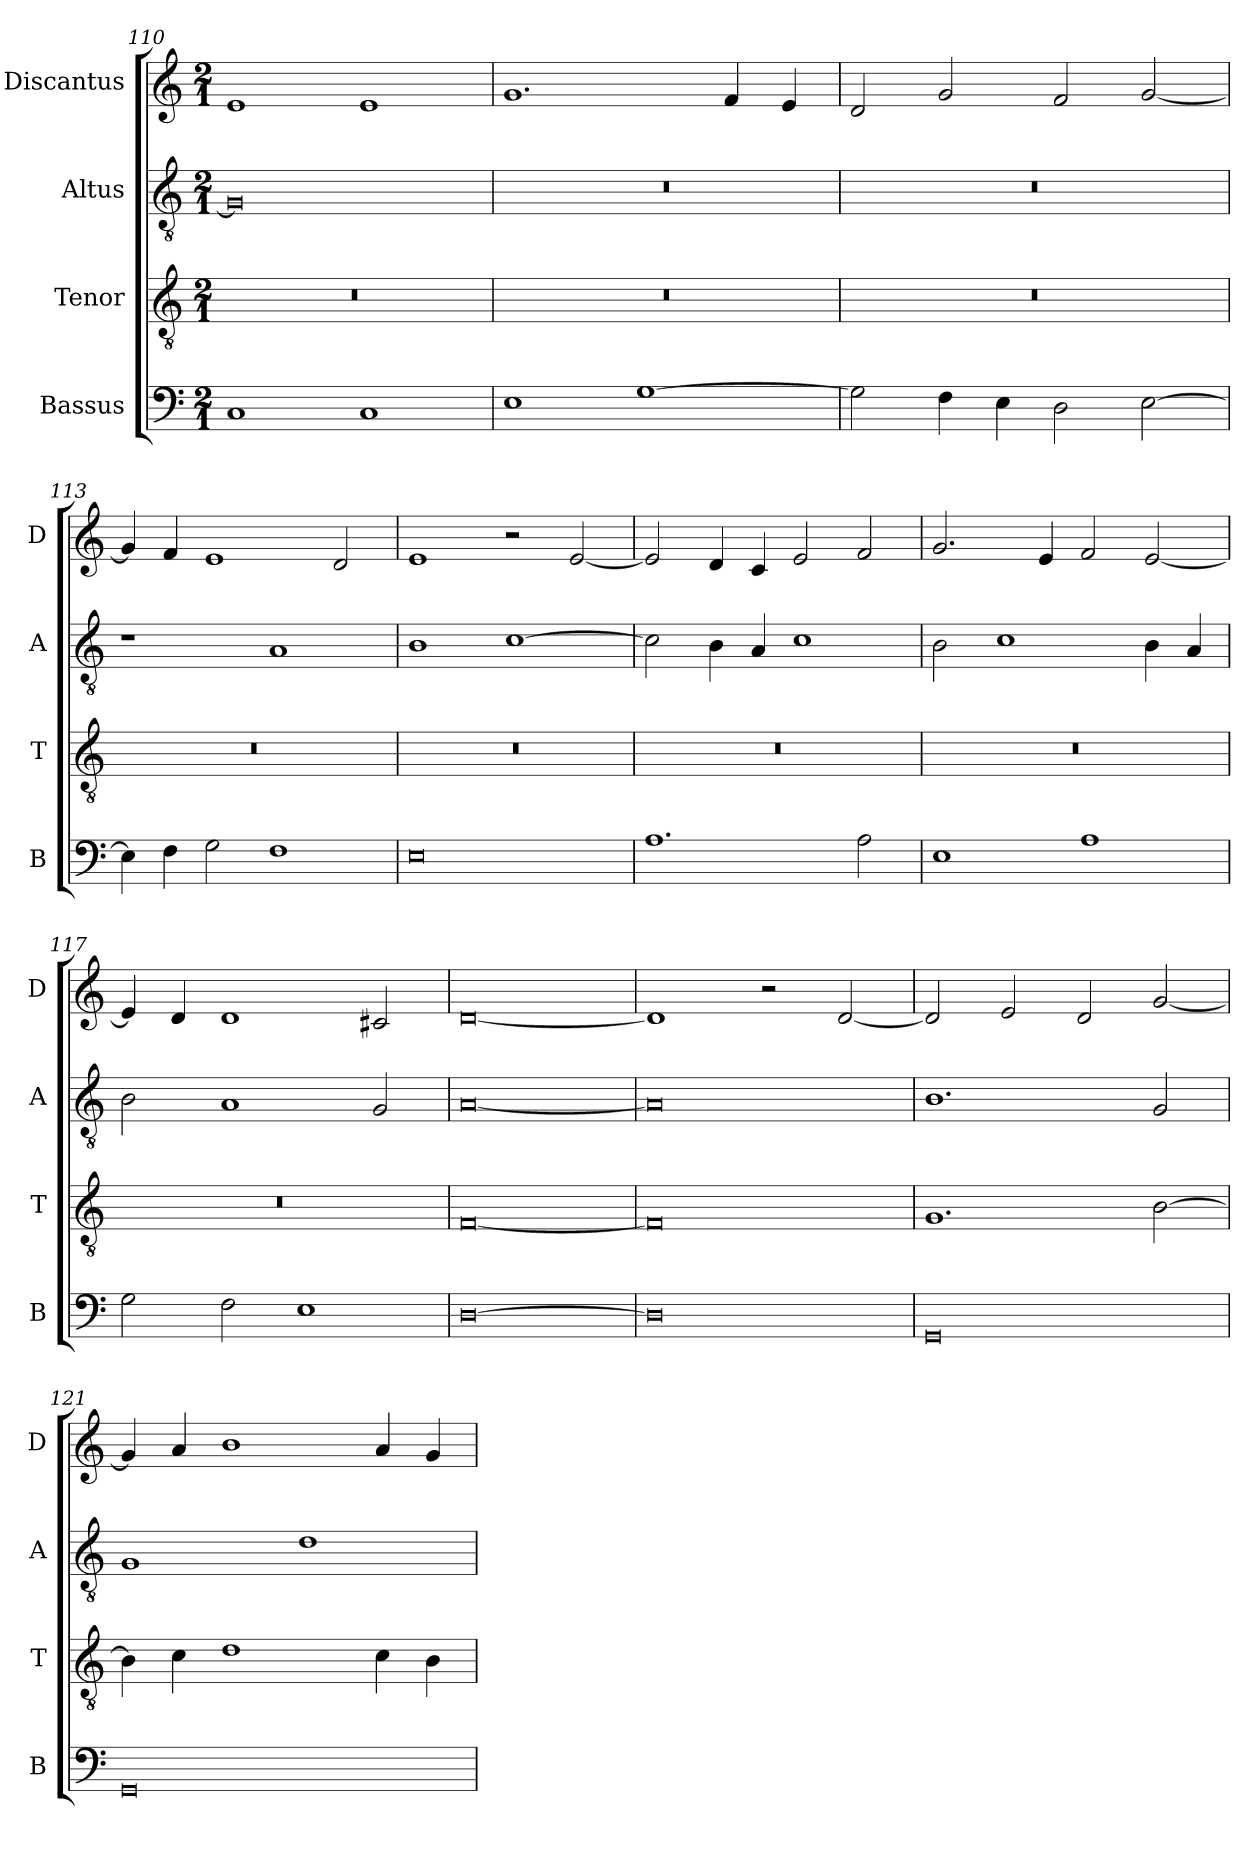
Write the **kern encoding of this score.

**kern	**kern	**kern	**kern
*part4	*part3	*part2	*part1
*staff4	*staff3	*staff2	*staff1
*I"Bassus	*I"Tenor	*I"Altus	*I"Discantus
*I'B	*I'T	*I'A	*I'D
*clefF4	*clefGv2	*clefGv2	*clefG2
*k[]	*k[]	*k[]	*k[]
*a:	*a:	*a:	*a:
*M2/1	*M2/1	*M2/1	*M2/1
=110	=110	=110	=110
1C	0r	0G]	1e
1C	.	.	1e
=111	=111	=111	=111
1E	0r	0r	1.g
[1G	.	.	.
.	.	.	4f
.	.	.	4e
=112	=112	=112	=112
2G]	0r	0r	2d
4F	.	.	2g
4E	.	.	.
2D	.	.	2f
[2E	.	.	[2g
=113	=113	=113	=113
4E]	0r	1r	4g]
4F	.	.	4f
2G	.	.	1e
1F	.	1A	.
.	.	.	2d
=114	=114	=114	=114
0E	0r	1B	1e
.	.	[1c	2r
.	.	.	[2e
=115	=115	=115	=115
1.A	0r	2c]	2e]
.	.	4B	4d
.	.	4A	4c
.	.	1c	2e
2A	.	.	2f
=116	=116	=116	=116
1E	0r	2B	2.g
.	.	1c	.
.	.	.	4e
1A	.	.	2f
.	.	4B	[2e
.	.	4A	.
=117	=117	=117	=117
2G	0r	2B	4e]
.	.	.	4d
2F	.	1A	1d
1E	.	.	.
.	.	2G	2c#X
=118	=118	=118	=118
[0D	[0F	[0A	[0d
=119	=119	=119	=119
0D]	0F]	0A]	1d]
.	.	.	2r
.	.	.	[2d
=120	=120	=120	=120
0GG	1.G	1.B	2d]
.	.	.	2e
.	.	.	2d
.	[2B	2G	[2g
=121	=121	=121	=121
0GG	4B]	1G	4g]
.	4c	.	4a
.	1d	.	1b
.	.	1d	.
.	4c	.	4a
.	4B	.	4g
=	=	=	=
*-	*-	*-	*-
